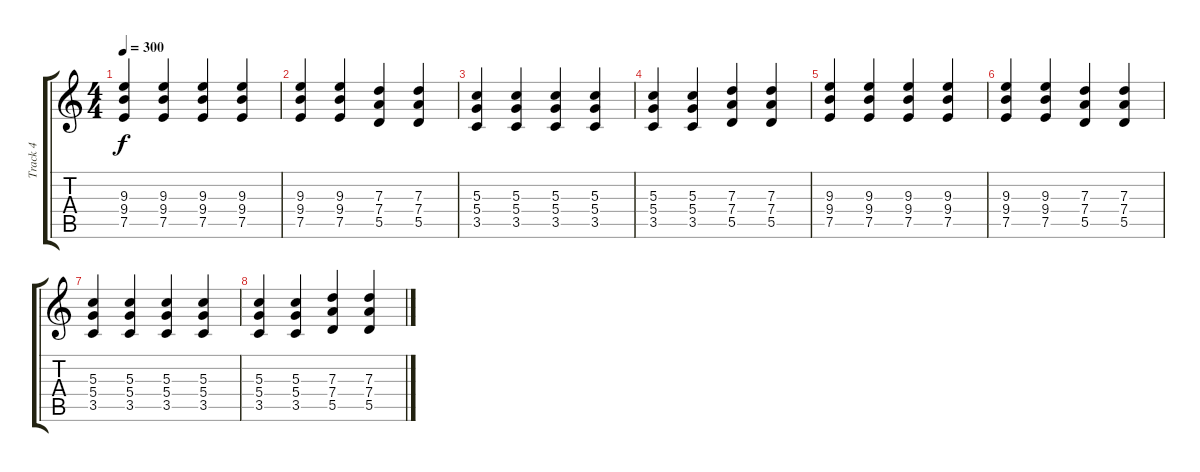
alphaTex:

\track ("Track 4" "Track 4") {instrument electricguitarjazz}
\staff {score tabs}
\tuning (E4 B3 G3 D3 A2 E2) {hide}
\ts (4 4)
\tempo 300
\clef g2
\ks c
(9.3 9.4 7.5).4{dy f} (9.3 9.4 7.5).4 (9.3 9.4 7.5).4 (9.3 9.4 7.5).4 |
(9.3 9.4 7.5).4 (9.3 9.4 7.5).4 (7.3 7.4 5.5).4 (7.3 7.4 5.5).4 |
(5.3 5.4 3.5).4 (5.3 5.4 3.5).4 (5.3 5.4 3.5).4 (5.3 5.4 3.5).4 |
(5.3 5.4 3.5).4 (5.3 5.4 3.5).4 (7.3 7.4 5.5).4 (7.3 7.4 5.5).4 |
(9.3 9.4 7.5).4 (9.3 9.4 7.5).4 (9.3 9.4 7.5).4 (9.3 9.4 7.5).4 |
(9.3 9.4 7.5).4 (9.3 9.4 7.5).4 (7.3 7.4 5.5).4 (7.3 7.4 5.5).4 |
(5.3 5.4 3.5).4 (5.3 5.4 3.5).4 (5.3 5.4 3.5).4 (5.3 5.4 3.5).4 |
(5.3 5.4 3.5).4 (5.3 5.4 3.5).4 (7.3 7.4 5.5).4 (7.3 7.4 5.5).4
